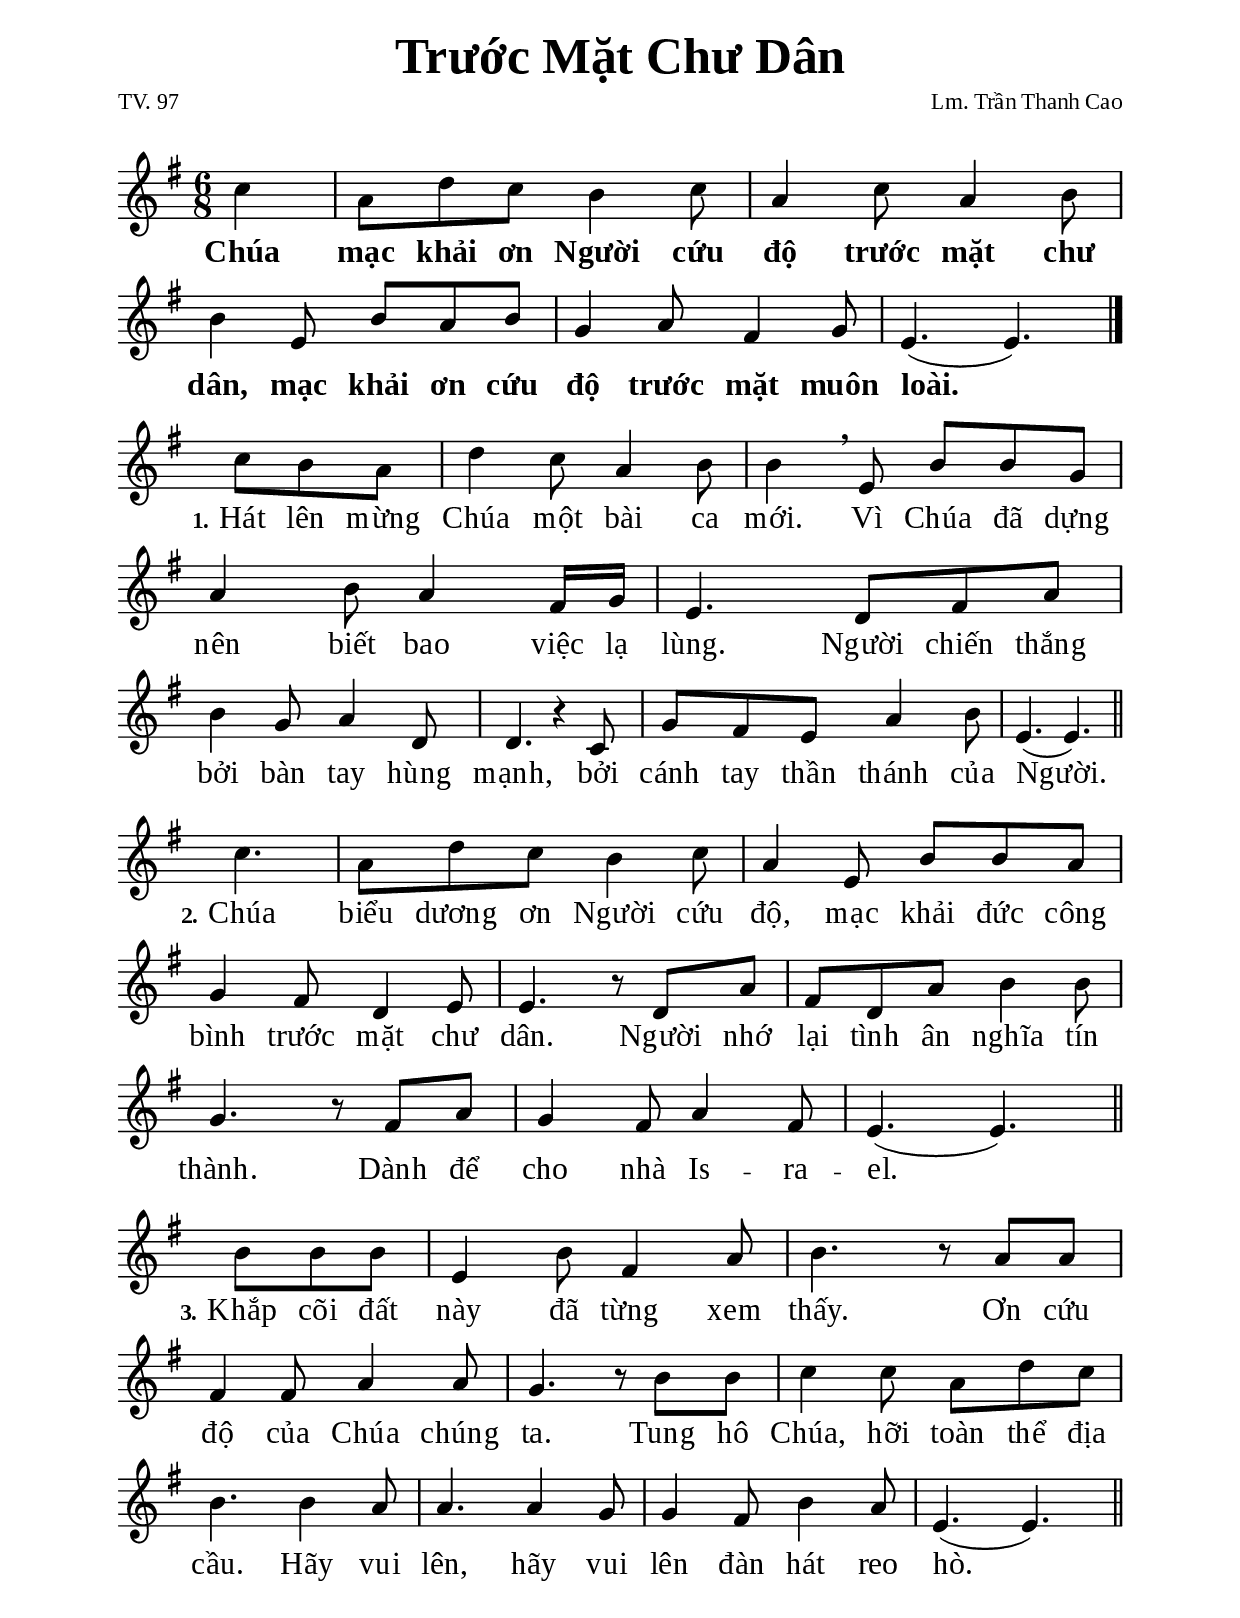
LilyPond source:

% Cài đặt chung
\version "2.20.0"
\include "english.ly"

\header {
  title = \markup { \fontsize #3 "Trước Mặt Chư Dân" }
  poet = "TV. 97"
  composer = "Lm. Trần Thanh Cao"
  arranger = " "
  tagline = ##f
}

\paper {
  #(set-paper-size "a4")
  top-margin = 15\mm
  bottom-margin = 15\mm
  left-margin = 20\mm
  right-margin = 20\mm
  indent = #0
  #(define fonts
    (make-pango-font-tree
      "Liberation Serif"
      "Liberation Serif"
      "Liberation Serif"
      (/ 20 20)))
  page-count = #1
}

% Nhạc điệp khúc
nhacDiepKhuc = \relative c'' {
  \partial 4 c4 |
  a8 d c b4 c8 |
  a4 c8 a4 b8 |
  b4 e,8 b' a b |
  g4 a8 fs4 g8 |
  e4. ( e) \bar "|."
}

% Nhạc phiên khúc
nhacPhienKhucMot = \relative c'' {
  \partial 4. c8 b a |
  d4 c8 a4 b8 |
  b4 \breathe e,8 b' b g |
  a4 b8 a4 fs16 g |
  e4. d8 fs a |
  b4 g8 a4 d,8 |
  d4. r4 c8 |
  g' fs e a4 b8 |
  e,4. (e) \bar "||"
}

nhacPhienKhucHai = \relative c'' {
  \partial 4. c4. |
  a8 d c b4 c8 |
  a4 e8 b' b a |
  g4 fs8 d4 e8 |
  e4. r8 d a' |
  fs d a' b4 b8 |
  g4. r8 fs a |
  g4 fs8 a4 fs8 |
  e4. (e) \bar "||"
}

nhacPhienKhucBa = \relative c'' {
  \partial 4. b8 b b |
  e,4 b'8 fs4 a8 |
  b4. r8 a a |
  fs4 fs8 a4 a8 |
  g4. r8 b b |
  c4 c8 a d c |
  b4. b4 a8 |
  a4. a4 g8 |
  g4 fs8 b4 a8 |
  e4. (e) \bar "||"
}

% Lời điệp khúc
loiDiepKhuc = \lyricmode {
  Chúa mạc khải ơn Người cứu độ trước mặt chư dân,
  mạc khải ơn cứu độ trước mặt muôn loài.
}

% Lời phiên khúc
loiPhienKhucMot = \lyricmode {
  \set stanza = #"1."
  Hát lên mừng Chúa một bài ca mới.
  Vì Chúa đã dựng nên biết bao việc lạ lùng.
  Người chiến thắng bởi bàn tay hùng mạnh,
  bởi cánh tay thần thánh của Người.
}

loiPhienKhucHai = \lyricmode {
  \set stanza = #"2."
  Chúa biểu dương ơn Người cứu độ,
  mạc khải đức công bình trước mặt chư dân.
  Người nhớ lại tình ân nghĩa tín thành.
  Dành để cho nhà Is -- ra -- el.
}

loiPhienKhucBa = \lyricmode {
  \set stanza = #"3."
  Khắp cõi đất này đã từng xem thấy.
  Ơn cứu độ của Chúa chúng ta.
  Tung hô Chúa, hỡi toàn thể địa cầu.
  Hãy vui lên, hãy vui lên đàn hát reo hò.
}


% Dàn trang
\score {
  \new ChoirStaff <<
    \new Staff = diepKhuc \with {
        \consists "Merge_rests_engraver"
        \magnifyStaff #(magstep +1)
      }
      <<
      \new Voice = beSop {
        \key g \major \time 6/8 \stemNeutral \nhacDiepKhuc
      }
    >>
    \new Lyrics \lyricsto beSop \loiDiepKhuc
  >>
  \layout {
    \override Lyrics.LyricText.font-series = #'bold
    \override Lyrics.LyricText.font-size = #+3
    \override Lyrics.LyricSpace.minimum-distance = #2.0
    \override Score.BarNumber.break-visibility = ##(#f #f #f)
  }
}

\score {
  \new ChoirStaff <<
    \new Staff = phienKhuc \with {
        \magnifyStaff #(magstep +1)
      }
      <<
      \new Voice = beSop {
        \key g \major \time 6/8 \nhacPhienKhucMot
      }
    >>
    \new Lyrics \lyricsto beSop \loiPhienKhucMot
  >>
  \layout {
    \override Staff.TimeSignature.transparent = ##t
    \override Lyrics.LyricText.font-size = #+3
    \override Lyrics.LyricSpace.minimum-distance = #2.0
    \override Score.BarNumber.break-visibility = ##(#f #f #f)
  } 
}

\score {
  \new ChoirStaff <<
    \new Staff = phienKhuc \with {
        \magnifyStaff #(magstep +1)
      }
      <<
      \new Voice = beSop {
        \key g \major \time 6/8 \nhacPhienKhucHai
      }
    >>
    \new Lyrics \lyricsto beSop \loiPhienKhucHai
  >>
  \layout {
    \override Staff.TimeSignature.transparent = ##t
    \override Lyrics.LyricText.font-size = #+3
    \override Lyrics.LyricSpace.minimum-distance = #2.0
    \override Score.BarNumber.break-visibility = ##(#f #f #f)
  } 
}

\score {
  \new ChoirStaff <<
    \new Staff = phienKhuc \with {
        \magnifyStaff #(magstep +1)
      }
      <<
      \new Voice = beSop {
        \key g \major \time 6/8 \nhacPhienKhucBa
      }
    >>
    \new Lyrics \lyricsto beSop \loiPhienKhucBa
  >>
  \layout {
    \override Staff.TimeSignature.transparent = ##t
    \override Lyrics.LyricText.font-size = #+3
    \override Lyrics.LyricSpace.minimum-distance = #2.0
    \override Score.BarNumber.break-visibility = ##(#f #f #f)
  } 
}
